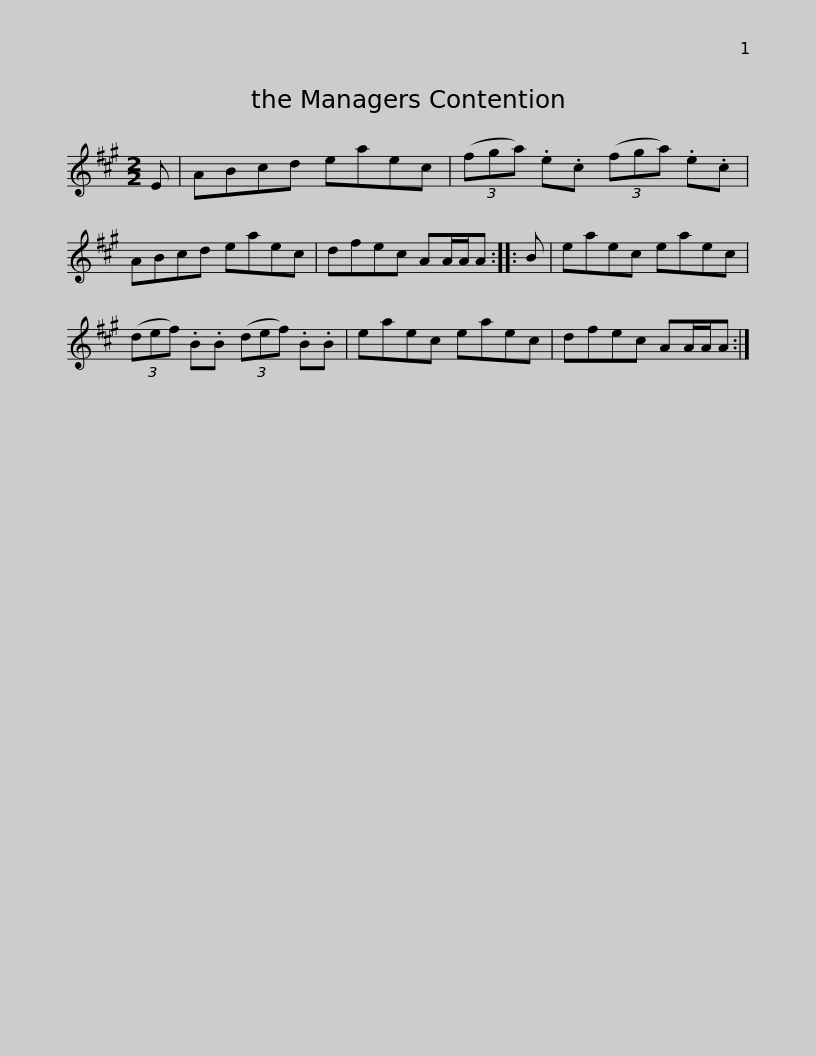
X:1
L:1/8
M:2/2
I:linebreak $
K:A
V:1 treble
V:1
 E | ABcd eaec | (3(fga) .e.c (3(fga) .e.c | ABcd eaec | dfec AA/A/A :: %5
 B |$ eaec eaec | (3(def) .B.B (3(def) .B.B | eaec eaec | dfec AA/A/A :| %10
